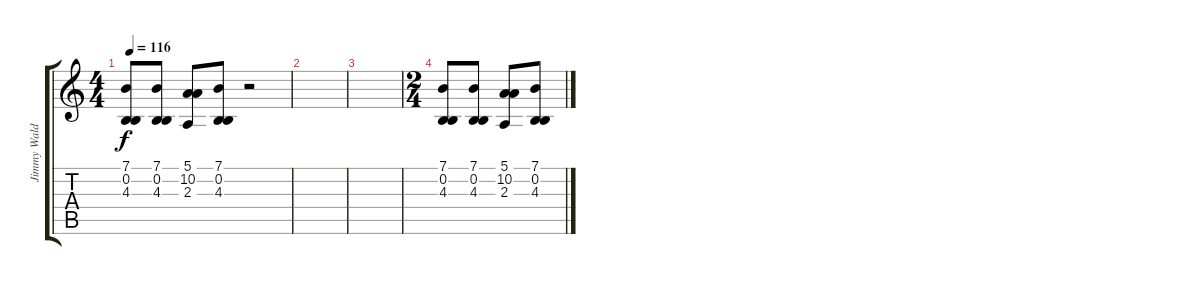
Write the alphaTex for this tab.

\track ("Jimmy Waldo" "Jimmy Wald") {instrument acousticgrandpiano}
\staff {score tabs}
\tuning (E4 B3 G3 D3 A2 E2) {hide}
\ts (4 4)
\tempo 116
\clef g2
\ks c
(7.1 0.2 4.3).8{dy f} (7.1 0.2 4.3).8 (5.1 10.2 2.3).8 (7.1 0.2 4.3).8 r.2 |
|
|
\ts (2 4)
(7.1 0.2 4.3).8 (7.1 0.2 4.3).8 (5.1 10.2 2.3).8 (7.1 0.2 4.3).8
